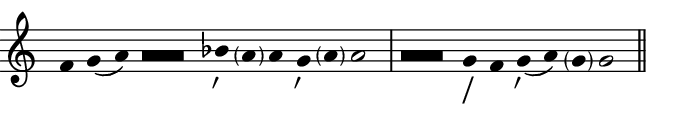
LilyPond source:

\include "norms.ly"

\score {
  \new Staff \relative g'  {
        \cadenzaOn
        \stemOff 
        \tallParens
        f4 g (a) \longbar -2 bes_\markup{ \tick } \parenthesize a a g_\markup { \tick } \parenthesize a a2 \bar "|" 
        \longbar -2 g4_\markup { \bigslash } f g_\markup{ \tick } (a) \parenthesize g g2 \bar "||"
  }
}
